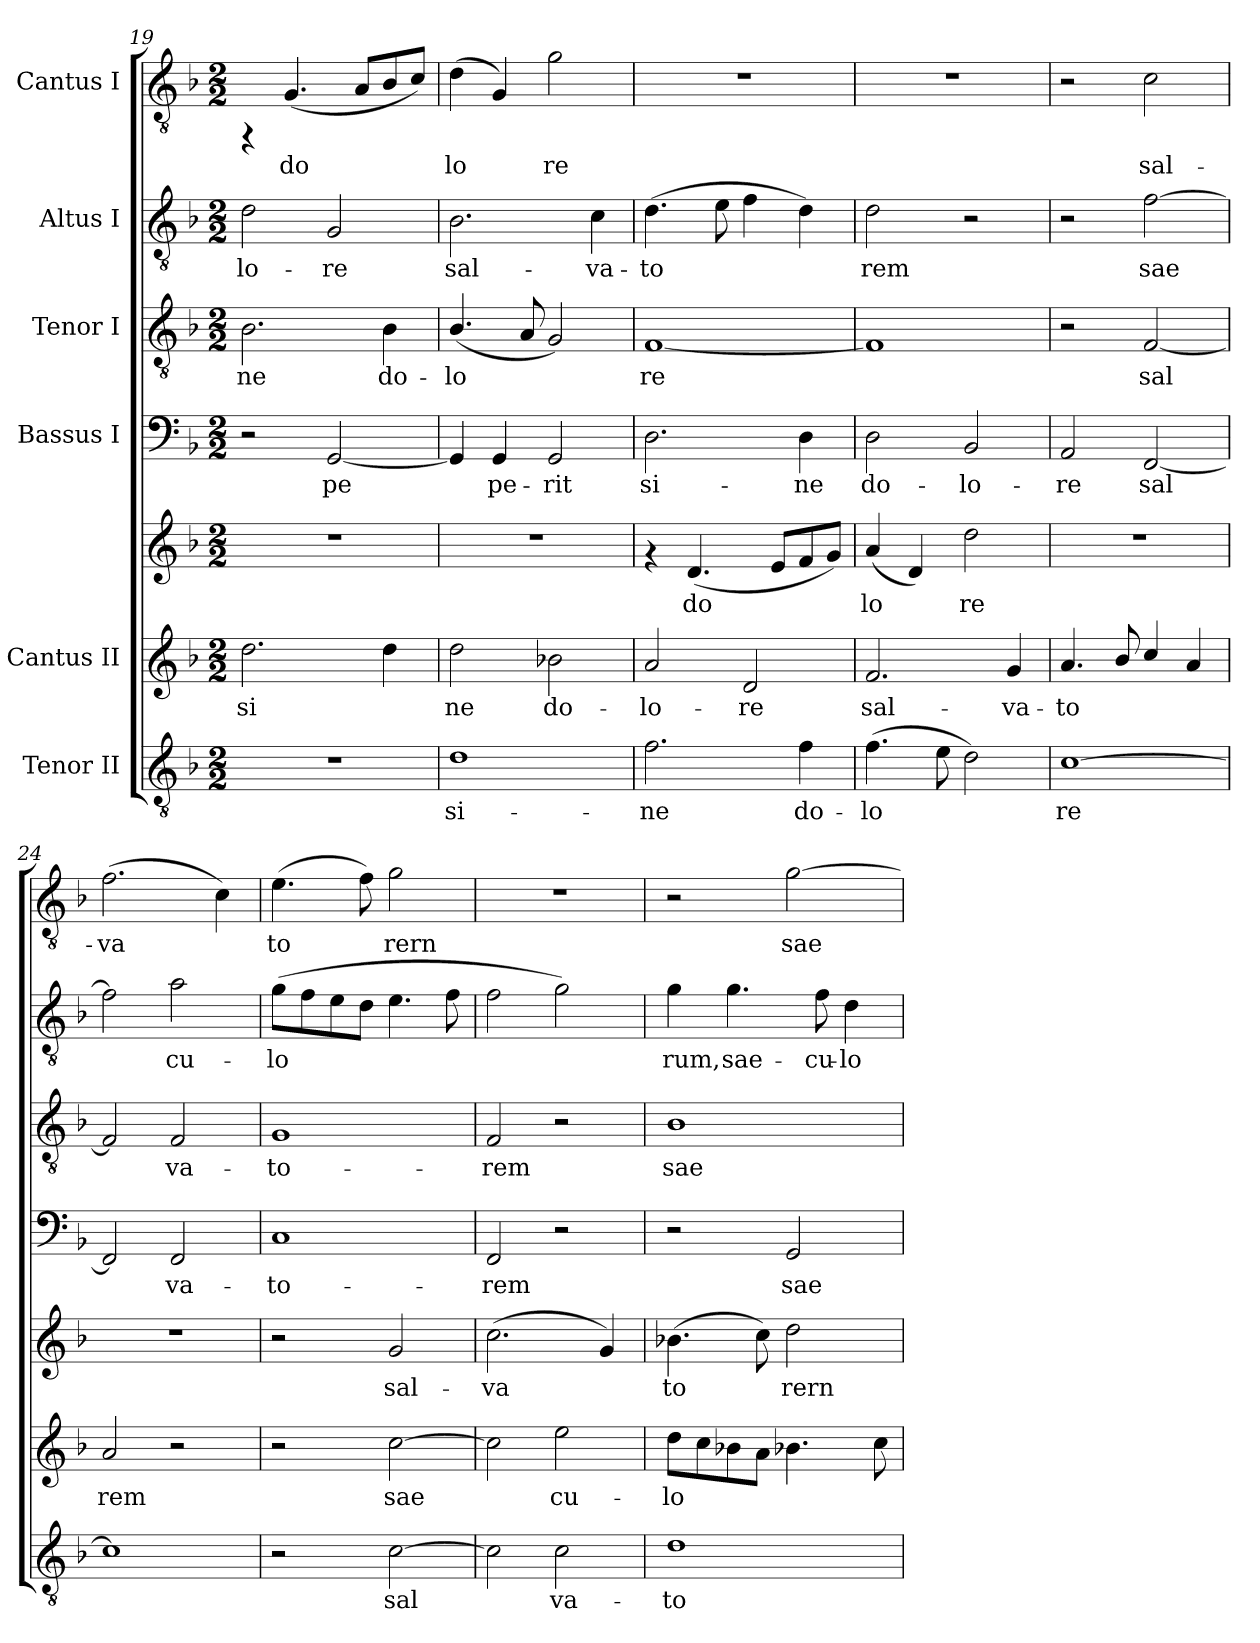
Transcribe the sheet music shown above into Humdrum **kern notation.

**kern	**text	**kern	**text	**kern	**text	**kern	**text	**kern	**text	**kern	**text	**kern	**text
*part6	*part6	*part5	*part5	*part5	*part5	*part4	*part4	*part3	*part3	*part2	*part2	*part1	*part1
*staff7	*staff7	*staff6	*staff6	*staff5	*staff5	*staff4	*staff4	*staff3	*staff3	*staff2	*staff2	*staff1	*staff1
*I"Tenor II	*	*I"Cantus II	*	*	*	*I"Bassus I	*	*I"Tenor I	*	*I"Altus I	*	*I"Cantus I	*
*clefGv2	*	*clefG2	*	*clefG2	*	*clefF4	*	*clefGv2	*	*clefGv2	*	*clefGv2	*
*k[b-]	*	*k[b-]	*	*k[b-]	*	*k[b-]	*	*k[b-]	*	*k[b-]	*	*k[b-]	*
*F:	*	*F:	*	*F:	*	*F:	*	*F:	*	*F:	*	*F:	*
*M2/2	*	*M2/2	*	*M2/2	*	*M2/2	*	*M2/2	*	*M2/2	*	*M2/2	*
=19	=19	=19	=19	=19	=19	=19	=19	=19	=19	=19	=19	=19	=19
!	!	!	!LO:LY:b:cj	!	!	!	!	!	!LO:LY:b:cj	!	!LO:LY:b:cj	!	!
1r	.	2.dd\	si	1r	.	2r	.	2.B-\	-ne	2d\	-lo-	4rFF	.
!	!	!	!	!	!	!	!	!	!	!	!	!	!LO:LY:b:cj
.	.	.	.	.	.	.	.	.	.	.	.	(<4.G/	do-
!	!	!	!	!	!	!	!LO:LY:b:cj	!	!	!	!LO:LY:b:cj	!	!
.	.	.	.	.	.	[<2GG/	pe-	.	.	2G/	-re	.	.
!	!	!	!	!	!	!	!	!	!	!	!	!	!LO:LY:b:cj
.	.	.	.	.	.	.	.	.	.	.	.	8A/L	--
!	!	!	!LO:LY:b:cj	!	!	!	!	!	!LO:LY:b:cj	!	!	!	!LO:LY:b:cj
.	.	4dd\	-	.	.	.	.	4B-\	do-	.	.	8B-/	--
!	!	!	!	!	!	!	!	!	!	!	!	!	!LO:LY:b:cj
.	.	.	.	.	.	.	.	.	.	.	.	8c/J)	--
=20	=20	=20	=20	=20	=20	=20	=20	=20	=20	=20	=20	=20	=20
!	!LO:LY:b:cj	!	!LO:LY:b:cj	!	!	!	!LO:LY:b:cj	!	!LO:LY:b:cj	!	!LO:LY:b:cj	!	!LO:LY:b:cj
1d	si-	2dd\	-ne	1r	.	4GG/]	-	(<4.B-/	-lo-	2.B-\	sal-	(>4d\	-lo-
!	!	!	!	!	!	!	!LO:LY:b:cj	!	!	!	!	!	!LO:LY:b:cj
.	.	.	.	.	.	4GG/	pe-	.	.	.	.	4G/)	-
!	!	!	!	!	!	!	!	!	!LO:LY:b:cj	!	!	!	!
.	.	.	.	.	.	.	.	8A/	--	.	.	.	.
!	!	!	!LO:LY:b:cj	!	!	!	!LO:LY:b:cj	!	!LO:LY:b:cj	!	!	!	!LO:LY:b:cj
.	.	2b-X\	do-	.	.	2GG/	-rit	2G/)	--	.	.	2g\	re
!	!	!	!	!	!	!	!	!	!	!	!LO:LY:b:cj	!	!
.	.	.	.	.	.	.	.	.	.	4c\	-va-	.	.
!!LO:PB:g=z
=21	=21	=21	=21	=21	=21	=21	=21	=21	=21	=21	=21	=21	=21
!	!LO:LY:b:cj	!	!LO:LY:b:cj	!	!	!	!LO:LY:b:cj	!	!LO:LY:b:cj	!	!LO:LY:b:cj	!	!
2.f\	-ne	2a/	-lo-	4rf	.	2.D\	si-	[<1F	-re	(>4.d\	-to-	1r	.
!	!	!	!	!	!LO:LY:b:cj	!	!	!	!	!	!	!	!
.	.	.	.	(<4.d/	-do-	.	.	.	.	.	.	.	.
!	!	!	!	!	!	!	!	!	!	!	!LO:LY:b:cj	!	!
.	.	.	.	.	.	.	.	.	.	8e\	--	.	.
!	!	!	!LO:LY:b:cj	!	!	!	!	!	!	!	!LO:LY:b:cj	!	!
.	.	2d/	-re	.	.	.	.	.	.	4f\	--	.	.
!	!	!	!	!	!LO:LY:b:cj	!	!	!	!	!	!	!	!
.	.	.	.	8e/L	--	.	.	.	.	.	.	.	.
!	!LO:LY:b:cj	!	!	!	!LO:LY:b:cj	!	!LO:LY:b:cj	!	!	!	!LO:LY:b:cj	!	!
4f\	do-	.	.	8f/	--	4D\	-ne	.	.	4d\)	--	.	.
!	!	!	!	!	!LO:LY:b:cj	!	!	!	!	!	!	!	!
.	.	.	.	8g/J)	--	.	.	.	.	.	.	.	.
=22	=22	=22	=22	=22	=22	=22	=22	=22	=22	=22	=22	=22	=22
!	!LO:LY:b:cj	!	!LO:LY:b:cj	!	!LO:LY:b:cj	!	!LO:LY:b:cj	!	!	!	!LO:LY:b:cj	!	!
(>4.f\	-lo-	2.f/	sal-	(<4a/	lo-	2D\	do-	1F]	.	2d\	-rem	1r	.
!	!	!	!	!	!LO:LY:b:cj	!	!	!	!	!	!	!	!
.	.	.	.	4d/)	-	.	.	.	.	.	.	.	.
!	!LO:LY:b:cj	!	!	!	!	!	!	!	!	!	!	!	!
8e\	--	.	.	.	.	.	.	.	.	.	.	.	.
!	!LO:LY:b:cj	!	!	!	!LO:LY:b:cj	!	!LO:LY:b:cj	!	!	!	!	!	!
2d\)	--	.	.	2dd\	re	2BB-/	-lo-	.	.	2r	.	.	.
!	!	!	!LO:LY:b:cj	!	!	!	!	!	!	!	!	!	!
.	.	4g/	-va-	.	.	.	.	.	.	.	.	.	.
=23	=23	=23	=23	=23	=23	=23	=23	=23	=23	=23	=23	=23	=23
!	!LO:LY:b:cj	!	!LO:LY:b:cj	!	!	!	!LO:LY:b:cj	!	!	!	!	!	!
[>1c	-re	4.a/	-to-	1r	.	2AA/	-re	2r	.	2r	.	2r	.
!	!	!	!LO:LY:b:cj	!	!	!	!	!	!	!	!	!	!
.	.	8b-/	--	.	.	.	.	.	.	.	.	.	.
!	!	!	!LO:LY:b:cj	!	!	!	!LO:LY:b:cj	!	!LO:LY:b:cj	!	!LO:LY:b:cj	!	!LO:LY:b:cj
.	.	4cc/	--	.	.	[<2FF/	sal-	[<2F/	sal-	[>2f\	sae-	2c\	sal-
!	!	!	!LO:LY:b:cj	!	!	!	!	!	!	!	!	!	!
.	.	4a/	--	.	.	.	.	.	.	.	.	.	.
=24	=24	=24	=24	=24	=24	=24	=24	=24	=24	=24	=24	=24	=24
!	!	!	!LO:LY:b:cj	!	!	!	!LO:LY:b:cj	!	!LO:LY:b:cj	!	!LO:LY:b:cj	!	!LO:LY:b:cj
1c]	.	2a/	-rem	1r	.	2FF/]	-	2F/]	-	2f\]	-	(>2.f\	-va-
!	!	!	!	!	!	!	!LO:LY:b:cj	!	!LO:LY:b:cj	!	!LO:LY:b:cj	!	!
.	.	2r	.	.	.	2FF/	va-	2F/	va-	2a\	cu-	.	.
!	!	!	!	!	!	!	!	!	!	!	!	!	!LO:LY:b:cj
.	.	.	.	.	.	.	.	.	.	.	.	4c\)	--
=25	=25	=25	=25	=25	=25	=25	=25	=25	=25	=25	=25	=25	=25
!	!	!	!	!	!	!	!LO:LY:b:cj	!	!LO:LY:b:cj	!	!LO:LY:b:cj	!	!LO:LY:b:cj
2r	.	2r	.	2r	.	1C	-to-	1G	-to-	(>8g\L	-lo-	(>4.e\	-to-
!	!	!	!	!	!	!	!	!	!	!	!LO:LY:b:cj	!	!
.	.	.	.	.	.	.	.	.	.	8f\	--	.	.
!	!	!	!	!	!	!	!	!	!	!	!LO:LY:b:cj	!	!
.	.	.	.	.	.	.	.	.	.	8e\	--	.	.
!	!	!	!	!	!	!	!	!	!	!	!LO:LY:b:cj	!	!LO:LY:b:cj
.	.	.	.	.	.	.	.	.	.	8d\J	--	8f\)	-
!	!LO:LY:b:cj	!	!LO:LY:b:cj	!	!LO:LY:b:cj	!	!	!	!	!	!LO:LY:b:cj	!	!LO:LY:b:cj
[>2c\	sal-	[>2cc\	-sae-	2g/	sal-	.	.	.	.	4.e\	--	2g\	rern
!	!	!	!	!	!	!	!	!	!	!	!LO:LY:b:cj	!	!
.	.	.	.	.	.	.	.	.	.	8f\	--	.	.
=26	=26	=26	=26	=26	=26	=26	=26	=26	=26	=26	=26	=26	=26
!	!LO:LY:b:cj	!	!LO:LY:b:cj	!	!LO:LY:b:cj	!	!LO:LY:b:cj	!	!LO:LY:b:cj	!	!	!	!
2c\]	-	2cc\]	-	(>2.cc\	-va-	2FF/	-rem	2F/	-rem	2f\	.	1r	.
!	!LO:LY:b:cj	!	!LO:LY:b:cj	!	!	!	!	!	!	!	!	!	!
2c\	va-	2ee\	cu-	.	.	2r	.	2r	.	2g\)	.	.	.
!	!	!	!	!	!LO:LY:b:cj	!	!	!	!	!	!	!	!
.	.	.	.	4g/)	--	.	.	.	.	.	.	.	.
!!LO:LB:g=z
=27	=27	=27	=27	=27	=27	=27	=27	=27	=27	=27	=27	=27	=27
!	!LO:LY:b:cj	!	!LO:LY:b:cj	!	!LO:LY:b:cj	!	!	!	!LO:LY:b:cj	!	!LO:LY:b:cj	!	!
1d	-to-	8dd\L	lo-	(>4.b-X\	-to-	2r	.	1B-	sae-	4g\	-rum,	2r	.
!	!	!	!LO:LY:b:cj	!	!	!	!	!	!	!	!	!	!
.	.	8cc\	--	.	.	.	.	.	.	.	.	.	.
!	!	!	!LO:LY:b:cj	!	!	!	!	!	!	!	!LO:LY:b:cj	!	!
.	.	8b-X\	--	.	.	.	.	.	.	4.g\	sae-	.	.
!	!	!	!LO:LY:b:cj	!	!LO:LY:b:cj	!	!	!	!	!	!	!	!
.	.	8a\J	--	8cc\)	-	.	.	.	.	.	.	.	.
!	!	!	!LO:LY:b:cj	!	!LO:LY:b:cj	!	!LO:LY:b:cj	!	!	!	!	!	!LO:LY:b:cj
.	.	4.b-X\	--	2dd\	rern	2GG/	sae-	.	.	.	.	[>2g\	sae-
!	!	!	!	!	!	!	!	!	!	!	!LO:LY:b:cj	!	!
.	.	.	.	.	.	.	.	.	.	8f\	-cu-	.	.
!	!	!	!	!	!	!	!	!	!	!	!LO:LY:b:cj	!	!
.	.	.	.	.	.	.	.	.	.	4d\	-lo-	.	.
!	!	!	!LO:LY:b:cj	!	!	!	!	!	!	!	!	!	!
.	.	8cc\	--	.	.	.	.	.	.	.	.	.	.
=	=	=	=	=	=	=	=	=	=	=	=	=	=
*-	*-	*-	*-	*-	*-	*-	*-	*-	*-	*-	*-	*-	*-
